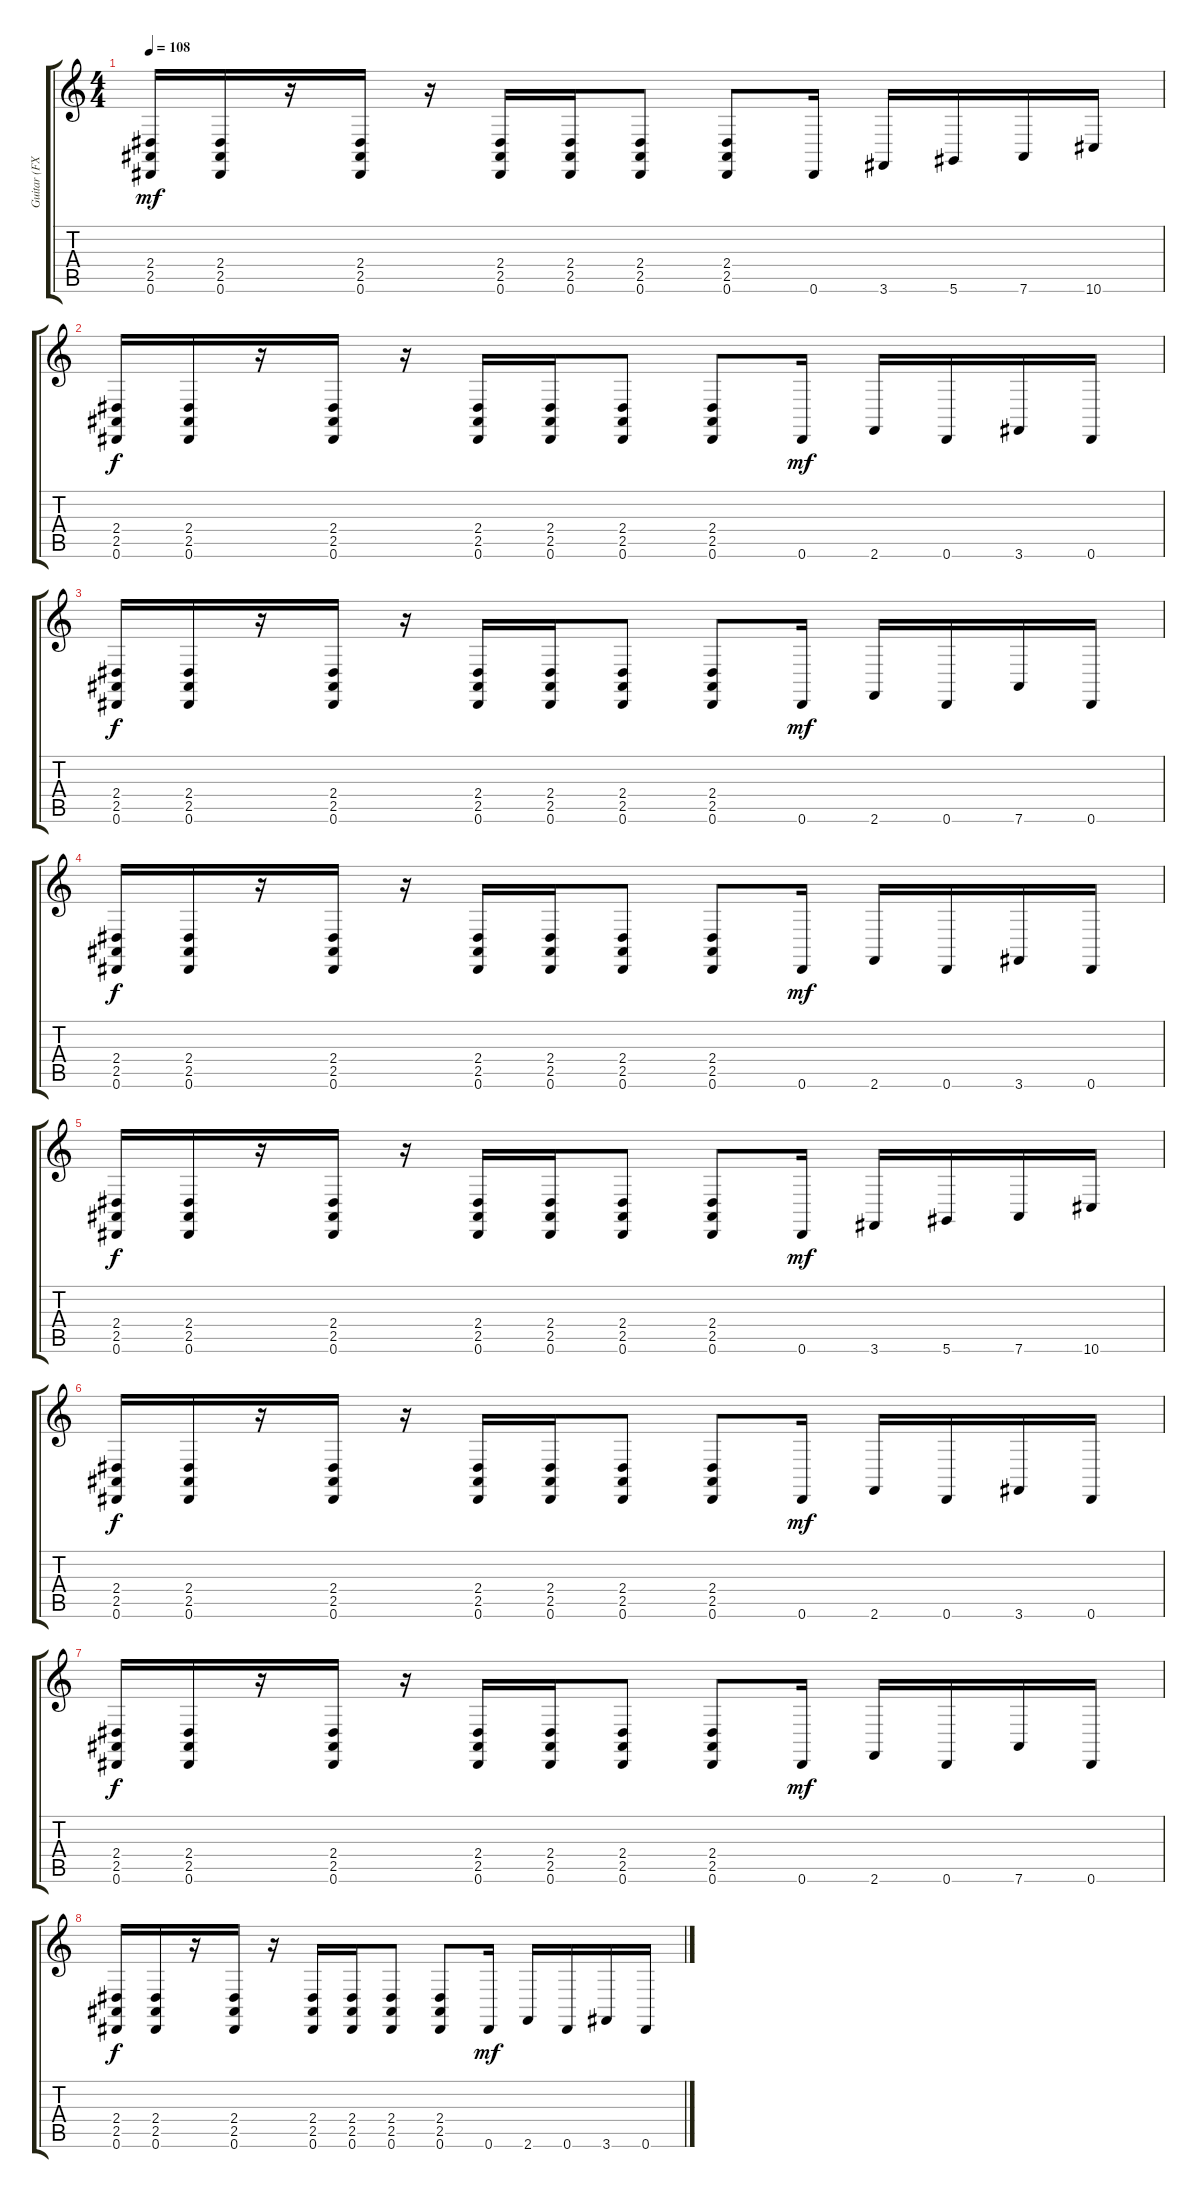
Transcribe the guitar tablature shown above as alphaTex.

\track ("Guitar (FX)" "Guitar (FX") {instrument cello}
\staff {score tabs}
\tuning (Eb4 Bb3 Gb3 Db3 Ab2 Eb2) {hide}
\ts (4 4)
\tempo 108
\clef g2
\ks c
(2.4 2.5 0.6).16{dy mf} (2.4 2.5 0.6).16 r.16 (2.4 2.5 0.6).16 r.16 (2.4 2.5 0.6).16 (2.4 2.5 0.6).16 (2.4 2.5 0.6).8 (2.4 2.5 0.6).8 0.6.16 3.6.16 5.6.16 7.6.16 10.6.16 |
(2.4 2.5 0.6).16{dy f volume 13} (2.4 2.5 0.6).16 r.16 (2.4 2.5 0.6).16 r.16 (2.4 2.5 0.6).16 (2.4 2.5 0.6).16 (2.4 2.5 0.6).8 (2.4 2.5 0.6).8 0.6.16{dy mf} 2.6.16 0.6.16 3.6.16 0.6.16 |
(2.4 2.5 0.6).16{dy f} (2.4 2.5 0.6).16 r.16 (2.4 2.5 0.6).16 r.16 (2.4 2.5 0.6).16 (2.4 2.5 0.6).16 (2.4 2.5 0.6).8 (2.4 2.5 0.6).8 0.6.16{dy mf} 2.6.16 0.6.16 7.6.16 0.6.16 |
(2.4 2.5 0.6).16{dy f} (2.4 2.5 0.6).16 r.16 (2.4 2.5 0.6).16 r.16 (2.4 2.5 0.6).16 (2.4 2.5 0.6).16 (2.4 2.5 0.6).8 (2.4 2.5 0.6).8 0.6.16{dy mf} 2.6.16 0.6.16 3.6.16 0.6.16 |
(2.4 2.5 0.6).16{dy f} (2.4 2.5 0.6).16 r.16 (2.4 2.5 0.6).16 r.16 (2.4 2.5 0.6).16 (2.4 2.5 0.6).16 (2.4 2.5 0.6).8 (2.4 2.5 0.6).8 0.6.16{dy mf} 3.6.16 5.6.16 7.6.16 10.6.16 |
(2.4 2.5 0.6).16{dy f} (2.4 2.5 0.6).16 r.16 (2.4 2.5 0.6).16 r.16 (2.4 2.5 0.6).16 (2.4 2.5 0.6).16 (2.4 2.5 0.6).8 (2.4 2.5 0.6).8 0.6.16{dy mf} 2.6.16 0.6.16 3.6.16 0.6.16 |
(2.4 2.5 0.6).16{dy f} (2.4 2.5 0.6).16 r.16 (2.4 2.5 0.6).16 r.16 (2.4 2.5 0.6).16 (2.4 2.5 0.6).16 (2.4 2.5 0.6).8 (2.4 2.5 0.6).8 0.6.16{dy mf} 2.6.16 0.6.16 7.6.16 0.6.16 |
(2.4 2.5 0.6).16{dy f} (2.4 2.5 0.6).16 r.16 (2.4 2.5 0.6).16 r.16 (2.4 2.5 0.6).16 (2.4 2.5 0.6).16 (2.4 2.5 0.6).8 (2.4 2.5 0.6).8 0.6.16{dy mf} 2.6.16 0.6.16 3.6.16 0.6.16
